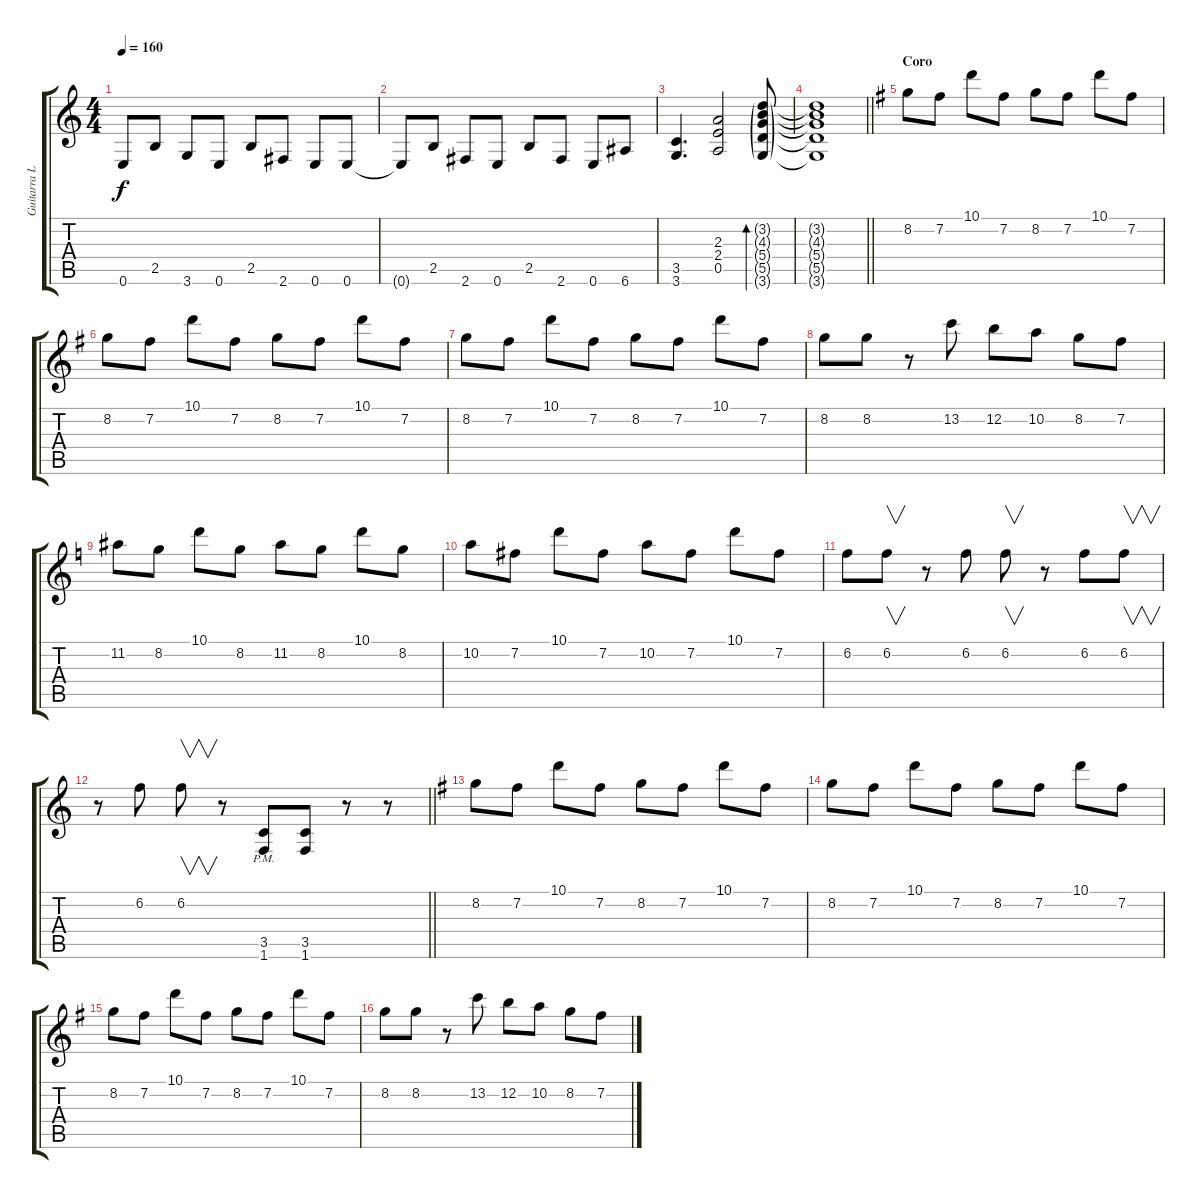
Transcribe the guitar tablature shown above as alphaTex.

\track ("Guitarra Líder" "Guitarra L") {instrument distortionguitar}
\staff {score tabs}
\tuning (E4 B3 G3 D3 A2 E2) {hide}
\ts (4 4)
\tempo 160
\clef g2
\ks c
0.6.8{dy f} 2.5.8 3.6.8 0.6.8 2.5.8 2.6.8 0.6.8 0.6.8 |
0.6{t}.8 2.5.8 2.6.8 0.6.8 2.5.8 2.6.8 0.6.8 6.6.8 |
(3.5 3.6).4{d} (2.3 2.4 0.5).2 (3.2{g} 4.3{g} 5.4{g} 5.5{g} 3.6{g}).8{bd 60} |
\barLineRight lightlight
(3.2{t} 4.3{t} 5.4{t} 5.5{t} 3.6{t}).1 |
\section ("" "Coro")
\ks g
8.2.8 7.2.8 10.1.8 7.2.8 8.2.8 7.2.8 10.1.8 7.2.8 |
8.2.8 7.2.8 10.1.8 7.2.8 8.2.8 7.2.8 10.1.8 7.2.8 |
8.2.8 7.2.8 10.1.8 7.2.8 8.2.8 7.2.8 10.1.8 7.2.8 |
8.2.8 8.2.8 r.8 13.2.8 12.2.8 10.2.8 8.2.8 7.2.8 |
\ks c
11.2.8 8.2.8 10.1.8 8.2.8 11.2.8 8.2.8 10.1.8 8.2.8 |
10.2.8 7.2.8 10.1.8 7.2.8 10.2.8 7.2.8 10.1.8 7.2.8 |
6.2.8 6.2.8{v} r.8 6.2.8 6.2.8{v} r.8 6.2.8 6.2.8{v} |
\barLineRight lightlight
r.8 6.2.8 6.2.8{v} r.8 (3.5{pm} 1.6{pm}).8 (3.5 1.6).8 r.8 r.8 |
\ks g
8.2.8 7.2.8 10.1.8 7.2.8 8.2.8 7.2.8 10.1.8 7.2.8 |
8.2.8 7.2.8 10.1.8 7.2.8 8.2.8 7.2.8 10.1.8 7.2.8 |
8.2.8 7.2.8 10.1.8 7.2.8 8.2.8 7.2.8 10.1.8 7.2.8 |
8.2.8 8.2.8 r.8 13.2.8 12.2.8 10.2.8 8.2.8 7.2.8
